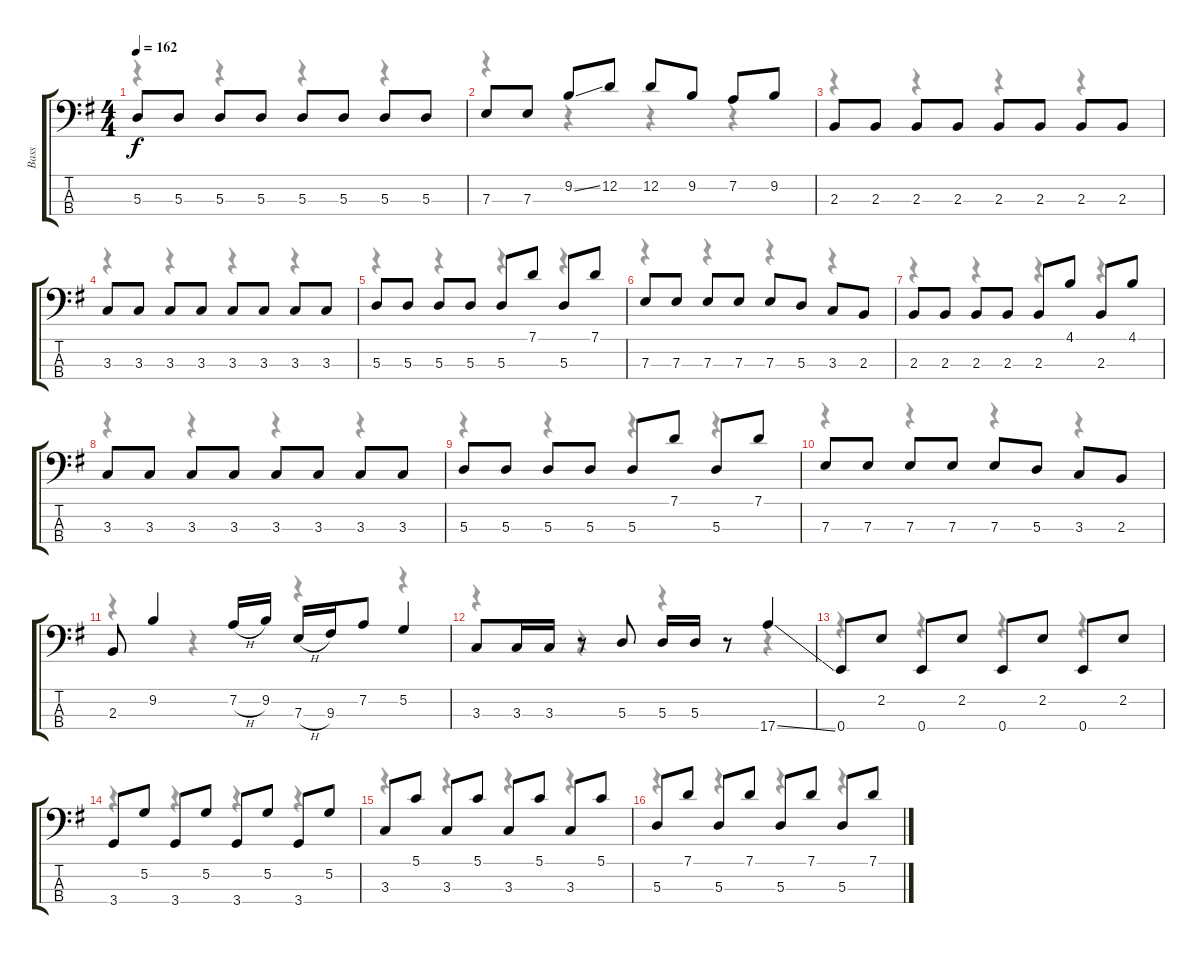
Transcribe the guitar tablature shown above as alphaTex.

\track ("Bass" "Bass") {instrument electricbassfinger}
\staff {score tabs}
\tuning (G2 D2 A1 E1) {hide}
\voice
\ts (4 4)
\tempo 162
\clef f4
\ks g
5.3.8{dy f} 5.3.8 5.3.8 5.3.8 5.3.8 5.3.8 5.3.8 5.3.8 |
7.3.8 7.3.8 9.2{ss}.8 12.2.8 12.2.8 9.2.8 7.2.8 9.2.8 |
2.3.8 2.3.8 2.3.8 2.3.8 2.3.8 2.3.8 2.3.8 2.3.8 |
3.3.8 3.3.8 3.3.8 3.3.8 3.3.8 3.3.8 3.3.8 3.3.8 |
5.3.8 5.3.8 5.3.8 5.3.8 5.3.8 7.1.8 5.3.8 7.1.8 |
7.3.8 7.3.8 7.3.8 7.3.8 7.3.8 5.3.8 3.3.8 2.3.8 |
2.3.8 2.3.8 2.3.8 2.3.8 2.3.8 4.1.8 2.3.8 4.1.8 |
3.3.8 3.3.8 3.3.8 3.3.8 3.3.8 3.3.8 3.3.8 3.3.8 |
5.3.8 5.3.8 5.3.8 5.3.8 5.3.8 7.1.8 5.3.8 7.1.8 |
7.3.8 7.3.8 7.3.8 7.3.8 7.3.8 5.3.8 3.3.8 2.3.8 |
2.3.8 9.2.4 7.2{h}.16 9.2.16 7.3{h}.16 9.3.16 7.2.8 5.2.4 |
3.3.8 3.3.16 3.3.16 r.8 5.3.8 5.3.16 5.3.16 r.8 17.4{ss}.4 |
0.4.8 2.2.8 0.4.8 2.2.8 0.4.8 2.2.8 0.4.8 2.2.8 |
3.4.8 5.2.8 3.4.8 5.2.8 3.4.8 5.2.8 3.4.8 5.2.8 |
3.3.8 5.1.8 3.3.8 5.1.8 3.3.8 5.1.8 3.3.8 5.1.8 |
5.3.8 7.1.8 5.3.8 7.1.8 5.3.8 7.1.8 5.3.8 7.1.8
\voice
\clef f4
\ottava regular
\simile none
\ks g
r.4{dy f} r.4 r.4 r.4 |
r.4 r.4 r.4 r.4 |
r.4 r.4 r.4 r.4 |
r.4 r.4 r.4 r.4 |
r.4 r.4 r.4 r.4 |
r.4 r.4 r.4 r.4 |
r.4 r.4 r.4 r.4 |
r.4 r.4 r.4 r.4 |
r.4 r.4 r.4 r.4 |
r.4 r.4 r.4 r.4 |
r.4 r.4 r.4 r.4 |
r.4 r.4 r.4 r.4 |
r.4 r.4 r.4 r.4 |
r.4 r.4 r.4 r.4 |
r.4 r.4 r.4 r.4 |
r.4 r.4 r.4 r.4
